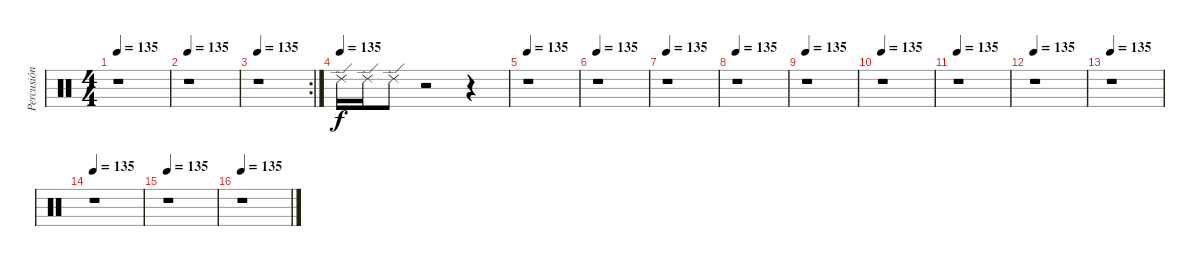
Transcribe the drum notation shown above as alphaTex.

\track ("Percusión" "Percusión") {instrument percussion}
\staff {score}
\articulation defaults
\ts (4 4)
\tempo 135
\clef neutral
\ks c
r.1{dy f} |
\tempo 135
r.1 |
\rc 2
\tempo 135
r.1 |
\tempo (135)
"Ride (edge) 2".16 "Ride (edge) 2".16 "Ride (edge) 2".8 r.2 r.4 |
\tempo 135
r.1 |
\tempo 135
r.1 |
\tempo 135
r.1 |
\tempo 135
r.1 |
\tempo 135
r.1 |
\tempo 135
r.1 |
\tempo 135
r.1 |
\tempo 135
r.1 |
\tempo 135
r.1 |
\tempo 135
r.1 |
\tempo 135
r.1 |
\tempo 135
r.1
